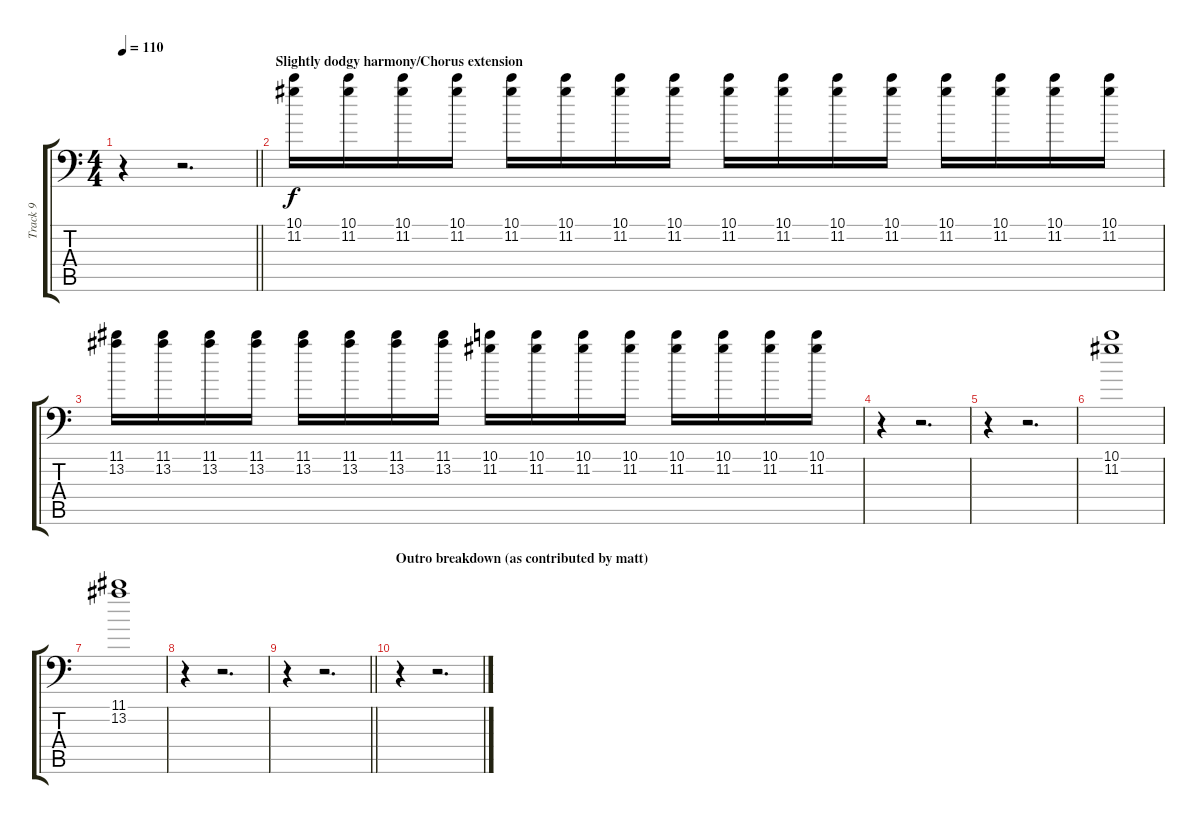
\track ("Track 9" "Track 9") {instrument distortionguitar}
\staff {score tabs}
\tuning (D4 A3 F3 C3 G2 Bb1) {hide}
\ts (4 4)
\tempo 110
\clef f4
\barLineRight lightlight
\ks c
r.4{dy f} r.2{d} |
\section ("" "Slightly dodgy harmony/Chorus extension")
(10.1 11.2).16 (10.1 11.2).16 (10.1 11.2).16 (10.1 11.2).16 (10.1 11.2).16 (10.1 11.2).16 (10.1 11.2).16 (10.1 11.2).16 (10.1 11.2).16 (10.1 11.2).16 (10.1 11.2).16 (10.1 11.2).16 (10.1 11.2).16 (10.1 11.2).16 (10.1 11.2).16 (10.1 11.2).16 |
(11.1 13.2).16 (11.1 13.2).16 (11.1 13.2).16 (11.1 13.2).16 (11.1 13.2).16 (11.1 13.2).16 (11.1 13.2).16 (11.1 13.2).16 (10.1 11.2).16 (10.1 11.2).16 (10.1 11.2).16 (10.1 11.2).16 (10.1 11.2).16 (10.1 11.2).16 (10.1 11.2).16 (10.1 11.2).16 |
r.4 r.2{d} |
r.4 r.2{d} |
(10.1 11.2).1 |
(11.1 13.2).1 |
r.4 r.2{d} |
\barLineRight lightlight
r.4 r.2{d} |
\section ("" "Outro breakdown (as contributed by matt)")
r.4 r.2{d}
